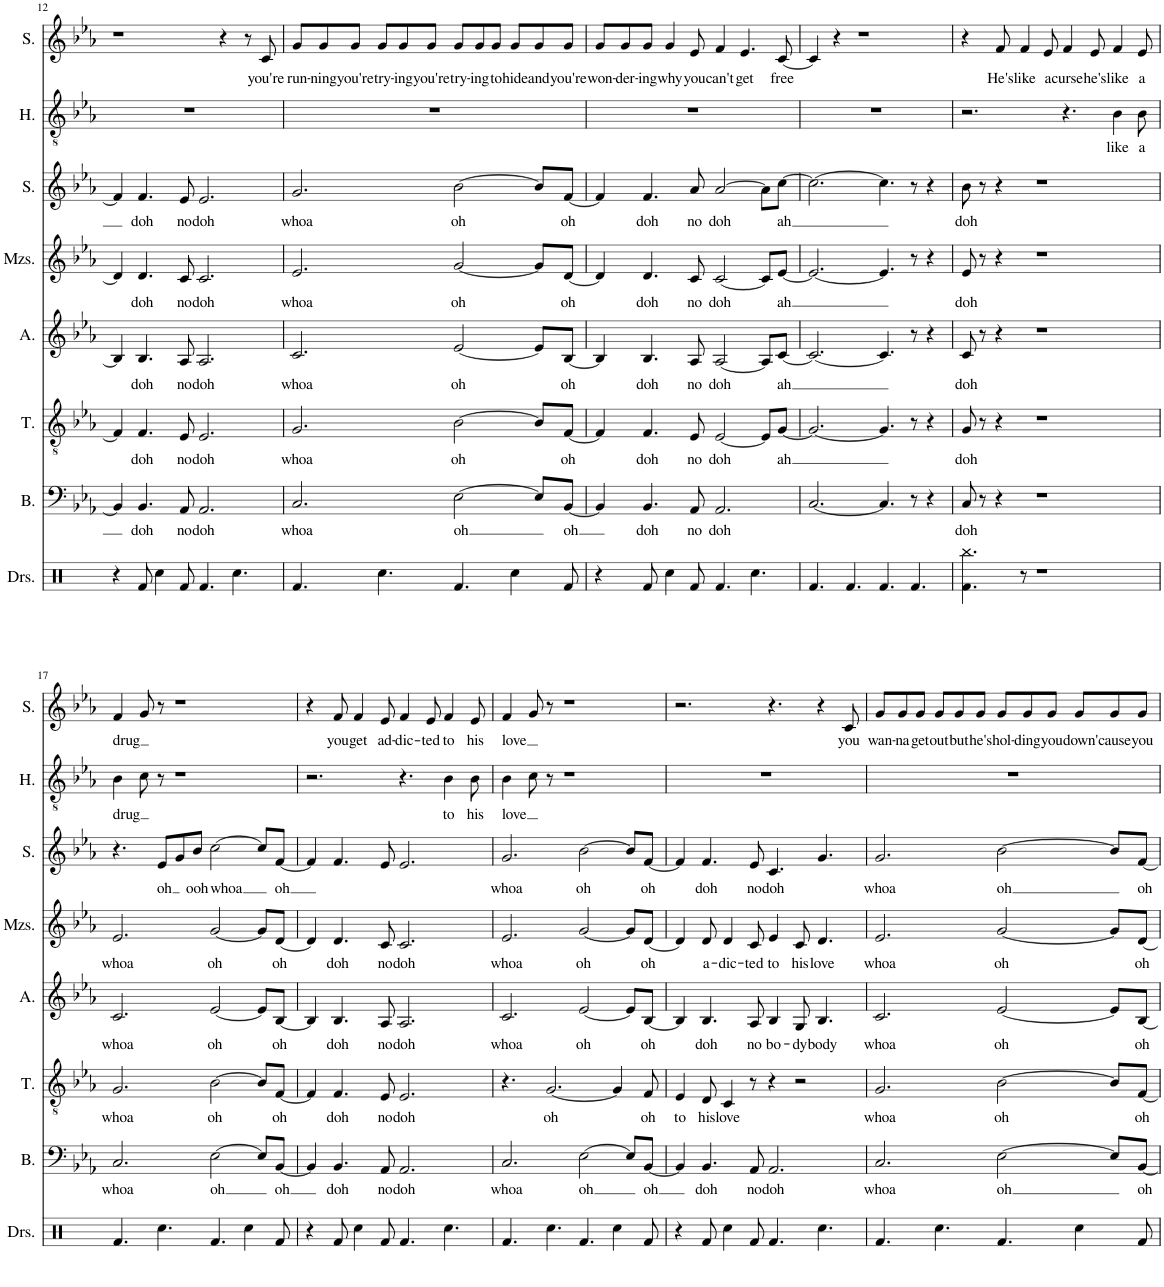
**kern	**text	**kern	**text	**kern	**text	**kern	**text	**kern	**text	**kern	**text	**kern	**text
*part7	*part7	*part6	*part6	*part5	*part5	*part4	*part4	*part3	*part3	*part2	*part2	*part1	*part1
*staff7	*staff7	*staff6	*staff6	*staff5	*staff5	*staff4	*staff4	*staff3	*staff3	*staff2	*staff2	*staff1	*staff1
*I"Bass	*	*I"Tenor	*	*I"Alto	*	*I"Mezzo-soprano	*	*I"Soprano	*	*I"Harmony	*	*I"Solo	*
*I'B.	*	*I'T.	*	*I'A.	*	*I'Mzs.	*	*I'S.	*	*I'H.	*	*I'S.	*
!!LO:PB:g=z
*clefF4	*	*clefGv2	*	*clefG2	*	*clefG2	*	*clefG2	*	*clefGv2	*	*clefG2	*
*k[b-e-a-]	*	*k[b-e-a-]	*	*k[b-e-a-]	*	*k[b-e-a-]	*	*k[b-e-a-]	*	*k[b-e-a-]	*	*k[b-e-a-]	*
*M12/8	*	*M12/8	*	*M12/8	*	*M12/8	*	*M12/8	*	*M12/8	*	*M12/8	*
=12	=12	=12	=12	=12	=12	=12	=12	=12	=12	=12	=12	=12	=12
4BB-/]	.	4F/]	.	4B-/]	.	4d/]	.	4f/]	.	1.r	.	1r	.
!	!LO:LY:b	!	!LO:LY:b	!	!LO:LY:b	!	!LO:LY:b	!	!LO:LY:b	!	!	!	!
4.BB-/	doh	4.F/	doh	4.B-/	doh	4.d/	doh	4.f/	doh	.	.	.	.
!	!LO:LY:b	!	!LO:LY:b	!	!LO:LY:b	!	!LO:LY:b	!	!LO:LY:b	!	!	!	!
8AA-/	no	8E-/	no	8A-/	no	8c/	no	8e-/	no	.	.	.	.
!	!LO:LY:b	!	!LO:LY:b	!	!LO:LY:b	!	!LO:LY:b	!	!LO:LY:b	!	!	!	!
2.AA-/	doh	2.E-/	doh	2.A-/	doh	2.c/	doh	2.e-/	doh	.	.	.	.
.	.	.	.	.	.	.	.	.	.	.	.	4r	.
.	.	.	.	.	.	.	.	.	.	.	.	8r	.
!	!	!	!	!	!	!	!	!	!	!	!	!	!LO:LY:b
.	.	.	.	.	.	.	.	.	.	.	.	8c/	you're
=13	=13	=13	=13	=13	=13	=13	=13	=13	=13	=13	=13	=13	=13
!	!LO:LY:b	!	!LO:LY:b	!	!LO:LY:b	!	!LO:LY:b	!	!LO:LY:b	!	!	!	!LO:LY:b
2.C/	whoa	2.G/	whoa	2.c/	whoa	2.e-/	whoa	2.g/	whoa	1.r	.	8g/L	run-
!	!	!	!	!	!	!	!	!	!	!	!	!	!LO:LY:b
.	.	.	.	.	.	.	.	.	.	.	.	8g/	-ning
!	!	!	!	!	!	!	!	!	!	!	!	!	!LO:LY:b
.	.	.	.	.	.	.	.	.	.	.	.	8g/J	you're
!	!	!	!	!	!	!	!	!	!	!	!	!	!LO:LY:b
.	.	.	.	.	.	.	.	.	.	.	.	8g/L	try-
!	!	!	!	!	!	!	!	!	!	!	!	!	!LO:LY:b
.	.	.	.	.	.	.	.	.	.	.	.	8g/	-ing
!	!	!	!	!	!	!	!	!	!	!	!	!	!LO:LY:b
.	.	.	.	.	.	.	.	.	.	.	.	8g/J	you're
!	!LO:LY:b	!	!LO:LY:b	!	!LO:LY:b	!	!LO:LY:b	!	!LO:LY:b	!	!	!	!LO:LY:b
[2E-\	oh	[2B-\	oh	[2e-/	oh	[2g/	oh	[2b-\	oh	.	.	8g/L	try-
!	!	!	!	!	!	!	!	!	!	!	!	!	!LO:LY:b
.	.	.	.	.	.	.	.	.	.	.	.	8g/	-ing
!	!	!	!	!	!	!	!	!	!	!	!	!	!LO:LY:b
.	.	.	.	.	.	.	.	.	.	.	.	8g/J	to
!	!	!	!	!	!	!	!	!	!	!	!	!	!LO:LY:b
.	.	.	.	.	.	.	.	.	.	.	.	8g/L	hide
!	!	!	!	!	!	!	!	!	!	!	!	!	!LO:LY:b
8E-/L]	.	8B-/L]	.	8e-/L]	.	8g/L]	.	8b-/L]	.	.	.	8g/	and
!	!LO:LY:b	!	!LO:LY:b	!	!LO:LY:b	!	!LO:LY:b	!	!LO:LY:b	!	!	!	!LO:LY:b
[8BB-/J	oh	[8F/J	oh	[8B-/J	oh	[8d/J	oh	[8f/J	oh	.	.	8g/J	you're
=14	=14	=14	=14	=14	=14	=14	=14	=14	=14	=14	=14	=14	=14
!	!	!	!	!	!	!	!	!	!	!	!	!	!LO:LY:b
4BB-/]	.	4F/]	.	4B-/]	.	4d/]	.	4f/]	.	1.r	.	8g/L	won-
!	!	!	!	!	!	!	!	!	!	!	!	!	!LO:LY:b
.	.	.	.	.	.	.	.	.	.	.	.	8g/	-der-
!	!LO:LY:b	!	!LO:LY:b	!	!LO:LY:b	!	!LO:LY:b	!	!LO:LY:b	!	!	!	!LO:LY:b
4.BB-/	doh	4.F/	doh	4.B-/	doh	4.d/	doh	4.f/	doh	.	.	8g/J	-ing
!	!	!	!	!	!	!	!	!	!	!	!	!	!LO:LY:b
.	.	.	.	.	.	.	.	.	.	.	.	4g/	why
!	!LO:LY:b	!	!LO:LY:b	!	!LO:LY:b	!	!LO:LY:b	!	!LO:LY:b	!	!	!	!LO:LY:b
8AA-/	no	8E-/	no	8A-/	no	8c/	no	8a-/	no	.	.	8e-/	you
!	!LO:LY:b	!	!LO:LY:b	!	!LO:LY:b	!	!LO:LY:b	!	!LO:LY:b	!	!	!	!LO:LY:b
2.AA-/	doh	[2E-/	doh	[2A-/	doh	[2c/	doh	[2a-/	doh	.	.	4f/	can't
!	!	!	!	!	!	!	!	!	!	!	!	!	!LO:LY:b
.	.	.	.	.	.	.	.	.	.	.	.	4.e-/	get
.	.	8E-/L]	.	8A-/L]	.	8c/L]	.	8a-\L]	.	.	.	.	.
!	!	!	!LO:LY:b	!	!LO:LY:b	!	!LO:LY:b	!	!LO:LY:b	!	!	!	!LO:LY:b
.	.	[8G/J	ah	[8c/J	ah	[8e-/J	ah	[8cc\J	ah	.	.	[8c/	free
=15	=15	=15	=15	=15	=15	=15	=15	=15	=15	=15	=15	=15	=15
[2.C/	.	2.G/_	.	2.c/_	.	2.e-/_	.	2.cc\_	.	1.r	.	4c/]	.
.	.	.	.	.	.	.	.	.	.	.	.	4r	.
.	.	.	.	.	.	.	.	.	.	.	.	1r	.
4.C/]	.	4.G/]	.	4.c/]	.	4.e-/]	.	4.cc\]	.	.	.	.	.
8r	.	8r	.	8r	.	8r	.	8r	.	.	.	.	.
4r	.	4r	.	4r	.	4r	.	4r	.	.	.	.	.
=16	=16	=16	=16	=16	=16	=16	=16	=16	=16	=16	=16	=16	=16
!	!LO:LY:b	!	!LO:LY:b	!	!LO:LY:b	!	!LO:LY:b	!	!LO:LY:b	!	!	!	!
8C/	doh	8G/	doh	8c/	doh	8e-/	doh	8b-\	doh	2.r	.	4r	.
8r	.	8r	.	8r	.	8r	.	8r	.	.	.	.	.
!	!	!	!	!	!	!	!	!	!	!	!	!	!LO:LY:b
4r	.	4r	.	4r	.	4r	.	4r	.	.	.	8f/	He's
!	!	!	!	!	!	!	!	!	!	!	!	!	!LO:LY:b
.	.	.	.	.	.	.	.	.	.	.	.	4f/	like
1r	.	1r	.	1r	.	1r	.	1r	.	.	.	.	.
!	!	!	!	!	!	!	!	!	!	!	!	!	!LO:LY:b
.	.	.	.	.	.	.	.	.	.	.	.	8e-/	a
!	!	!	!	!	!	!	!	!	!	!	!	!	!LO:LY:b
.	.	.	.	.	.	.	.	.	.	4.r	.	4f/	curse
!	!	!	!	!	!	!	!	!	!	!	!	!	!LO:LY:b
.	.	.	.	.	.	.	.	.	.	.	.	8e-/	he's
!	!	!	!	!	!	!	!	!	!	!	!LO:LY:b	!	!LO:LY:b
.	.	.	.	.	.	.	.	.	.	4B-\	like	4f/	like
!	!	!	!	!	!	!	!	!	!	!	!LO:LY:b	!	!LO:LY:b
.	.	.	.	.	.	.	.	.	.	8B-\	a	8e-/	a
!!LO:LB:g=z
=17	=17	=17	=17	=17	=17	=17	=17	=17	=17	=17	=17	=17	=17
!	!LO:LY:b	!	!LO:LY:b	!	!LO:LY:b	!	!LO:LY:b	!	!	!	!LO:LY:b	!	!LO:LY:b
2.C/	whoa	2.G/	whoa	2.c/	whoa	2.e-/	whoa	4.r	.	4B-\	drug	4f/	drug
.	.	.	.	.	.	.	.	.	.	8c\	.	8g/	.
!	!	!	!	!	!	!	!	!	!LO:LY:b	!	!	!	!
.	.	.	.	.	.	.	.	8e-/L	oh	8r	.	8r	.
.	.	.	.	.	.	.	.	8g/	.	1r	.	1r	.
!	!	!	!	!	!	!	!	!	!LO:LY:b	!	!	!	!
.	.	.	.	.	.	.	.	8b-/J	ooh	.	.	.	.
!	!LO:LY:b	!	!LO:LY:b	!	!LO:LY:b	!	!LO:LY:b	!	!LO:LY:b	!	!	!	!
[2E-\	oh	[2B-\	oh	[2e-/	oh	[2g/	oh	[2cc\	whoa	.	.	.	.
8E-/L]	.	8B-/L]	.	8e-/L]	.	8g/L]	.	8cc/L]	.	.	.	.	.
!	!LO:LY:b	!	!LO:LY:b	!	!LO:LY:b	!	!LO:LY:b	!	!LO:LY:b	!	!	!	!
[8BB-/J	oh	[8F/J	oh	[8B-/J	oh	[8d/J	oh	[8f/J	oh	.	.	.	.
=18	=18	=18	=18	=18	=18	=18	=18	=18	=18	=18	=18	=18	=18
4BB-/]	.	4F/]	.	4B-/]	.	4d/]	.	4f/]	.	2.r	.	4r	.
!	!LO:LY:b	!	!LO:LY:b	!	!LO:LY:b	!	!LO:LY:b	!	!	!	!	!	!LO:LY:b
4.BB-/	doh	4.F/	doh	4.B-/	doh	4.d/	doh	4.f/	.	.	.	8f/	you
!	!	!	!	!	!	!	!	!	!	!	!	!	!LO:LY:b
.	.	.	.	.	.	.	.	.	.	.	.	4f/	get
!	!LO:LY:b	!	!LO:LY:b	!	!LO:LY:b	!	!LO:LY:b	!	!	!	!	!	!LO:LY:b
8AA-/	no	8E-/	no	8A-/	no	8c/	no	8e-/	.	.	.	8e-/	ad-
!	!LO:LY:b	!	!LO:LY:b	!	!LO:LY:b	!	!LO:LY:b	!	!	!	!	!	!LO:LY:b
2.AA-/	doh	2.E-/	doh	2.A-/	doh	2.c/	doh	2.e-/	.	4.r	.	4f/	-dic-
!	!	!	!	!	!	!	!	!	!	!	!	!	!LO:LY:b
.	.	.	.	.	.	.	.	.	.	.	.	8e-/	-ted
!	!	!	!	!	!	!	!	!	!	!	!LO:LY:b	!	!LO:LY:b
.	.	.	.	.	.	.	.	.	.	4B-\	to	4f/	to
!	!	!	!	!	!	!	!	!	!	!	!LO:LY:b	!	!LO:LY:b
.	.	.	.	.	.	.	.	.	.	8B-\	his	8e-/	his
=19	=19	=19	=19	=19	=19	=19	=19	=19	=19	=19	=19	=19	=19
!	!LO:LY:b	!	!	!	!LO:LY:b	!	!LO:LY:b	!	!LO:LY:b	!	!LO:LY:b	!	!LO:LY:b
2.C/	whoa	4.r	.	2.c/	whoa	2.e-/	whoa	2.g/	whoa	4B-\	love	4f/	love
.	.	.	.	.	.	.	.	.	.	8c\	.	8g/	.
!	!	!	!LO:LY:b	!	!	!	!	!	!	!	!	!	!
.	.	[2.G/	oh	.	.	.	.	.	.	8r	.	8r	.
.	.	.	.	.	.	.	.	.	.	1r	.	1r	.
!	!LO:LY:b	!	!	!	!LO:LY:b	!	!LO:LY:b	!	!LO:LY:b	!	!	!	!
[2E-\	oh	.	.	[2e-/	oh	[2g/	oh	[2b-\	oh	.	.	.	.
.	.	4G/]	.	.	.	.	.	.	.	.	.	.	.
8E-/L]	.	.	.	8e-/L]	.	8g/L]	.	8b-/L]	.	.	.	.	.
!	!LO:LY:b	!	!LO:LY:b	!	!LO:LY:b	!	!LO:LY:b	!	!LO:LY:b	!	!	!	!
[8BB-/J	oh	8F/	oh	[8B-/J	oh	[8d/J	oh	[8f/J	oh	.	.	.	.
=20	=20	=20	=20	=20	=20	=20	=20	=20	=20	=20	=20	=20	=20
!	!	!	!LO:LY:b	!	!	!	!	!	!	!	!	!	!
4BB-/]	.	4E-/	to	4B-/]	.	4d/]	.	4f/]	.	1.r	.	2.r	.
!	!LO:LY:b	!	!LO:LY:b	!	!LO:LY:b	!	!LO:LY:b	!	!LO:LY:b	!	!	!	!
4.BB-/	doh	8D/	his	4.B-/	doh	8d/	a-	4.f/	doh	.	.	.	.
!	!	!	!LO:LY:b	!	!	!	!LO:LY:b	!	!	!	!	!	!
.	.	4C/	love	.	.	4d/	-dic-	.	.	.	.	.	.
!	!LO:LY:b	!	!	!	!LO:LY:b	!	!LO:LY:b	!	!LO:LY:b	!	!	!	!
8AA-/	no	8r	.	8A-/	no	8c/	-ted	8e-/	no	.	.	.	.
!	!LO:LY:b	!	!	!	!LO:LY:b	!	!LO:LY:b	!	!LO:LY:b	!	!	!	!
2.AA-/	doh	4r	.	4B-/	bo-	4e-/	to	4.c/	doh	.	.	4.r	.
!	!	!	!	!	!LO:LY:b	!	!LO:LY:b	!	!	!	!	!	!
.	.	2r	.	8G/	-dy	8c/	his	.	.	.	.	.	.
!	!	!	!	!	!LO:LY:b	!	!LO:LY:b	!	!	!	!	!	!
.	.	.	.	4.B-/	body	4.d/	love	4.g/	.	.	.	4r	.
!	!	!	!	!	!	!	!	!	!	!	!	!	!LO:LY:b
.	.	.	.	.	.	.	.	.	.	.	.	8c/	you
=21	=21	=21	=21	=21	=21	=21	=21	=21	=21	=21	=21	=21	=21
!	!LO:LY:b	!	!LO:LY:b	!	!LO:LY:b	!	!LO:LY:b	!	!LO:LY:b	!	!	!	!LO:LY:b
2.C/	whoa	2.G/	whoa	2.c/	whoa	2.e-/	whoa	2.g/	whoa	1.r	.	8g/L	wan-
!	!	!	!	!	!	!	!	!	!	!	!	!	!LO:LY:b
.	.	.	.	.	.	.	.	.	.	.	.	8g/	-na
!	!	!	!	!	!	!	!	!	!	!	!	!	!LO:LY:b
.	.	.	.	.	.	.	.	.	.	.	.	8g/J	get
!	!	!	!	!	!	!	!	!	!	!	!	!	!LO:LY:b
.	.	.	.	.	.	.	.	.	.	.	.	8g/L	out
!	!	!	!	!	!	!	!	!	!	!	!	!	!LO:LY:b
.	.	.	.	.	.	.	.	.	.	.	.	8g/	but
!	!	!	!	!	!	!	!	!	!	!	!	!	!LO:LY:b
.	.	.	.	.	.	.	.	.	.	.	.	8g/J	he's
!	!LO:LY:b	!	!LO:LY:b	!	!LO:LY:b	!	!LO:LY:b	!	!LO:LY:b	!	!	!	!LO:LY:b
[2E-\	oh	[2B-\	oh	[2e-/	oh	[2g/	oh	[2b-\	oh	.	.	8g/L	hol-
!	!	!	!	!	!	!	!	!	!	!	!	!	!LO:LY:b
.	.	.	.	.	.	.	.	.	.	.	.	8g/	-ding
!	!	!	!	!	!	!	!	!	!	!	!	!	!LO:LY:b
.	.	.	.	.	.	.	.	.	.	.	.	8g/J	you
!	!	!	!	!	!	!	!	!	!	!	!	!	!LO:LY:b
.	.	.	.	.	.	.	.	.	.	.	.	8g/L	down
!	!	!	!	!	!	!	!	!	!	!	!	!	!LO:LY:b
8E-/L]	.	8B-/L]	.	8e-/L]	.	8g/L]	.	8b-/L]	.	.	.	8g/	'cause
!	!LO:LY:b	!	!LO:LY:b	!	!LO:LY:b	!	!LO:LY:b	!	!LO:LY:b	!	!	!	!LO:LY:b
[8BB-/J	oh	[8F/J	oh	[8B-/J	oh	[8d/J	oh	[8f/J	oh	.	.	8g/J	you
=	=	=	=	=	=	=	=	=	=	=	=	=	=
*-	*-	*-	*-	*-	*-	*-	*-	*-	*-	*-	*-	*-	*-
